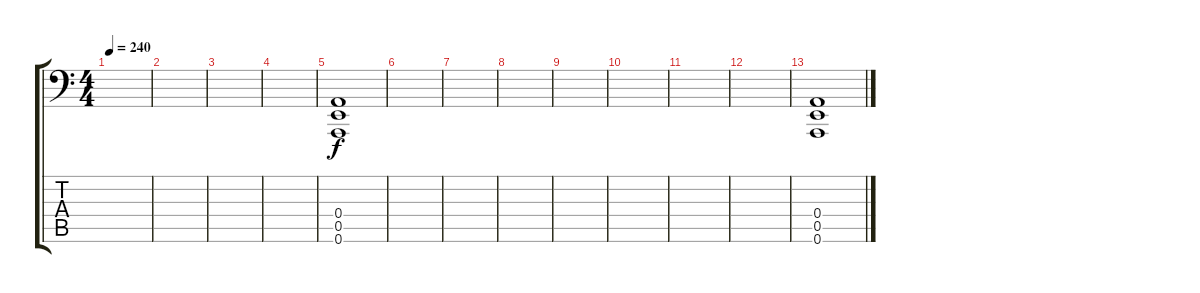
\track ("  " "  ") {instrument synthdrum}
\staff {score tabs}
\tuning (B3 Gb3 D3 A2 E2 A1) {hide}
\ts (4 4)
\tempo 240
\clef f4
\ks c
|
|
|
|
(0.4 0.5 0.6).1 |
|
|
|
|
|
|
|
(0.4 0.5 0.6).1
